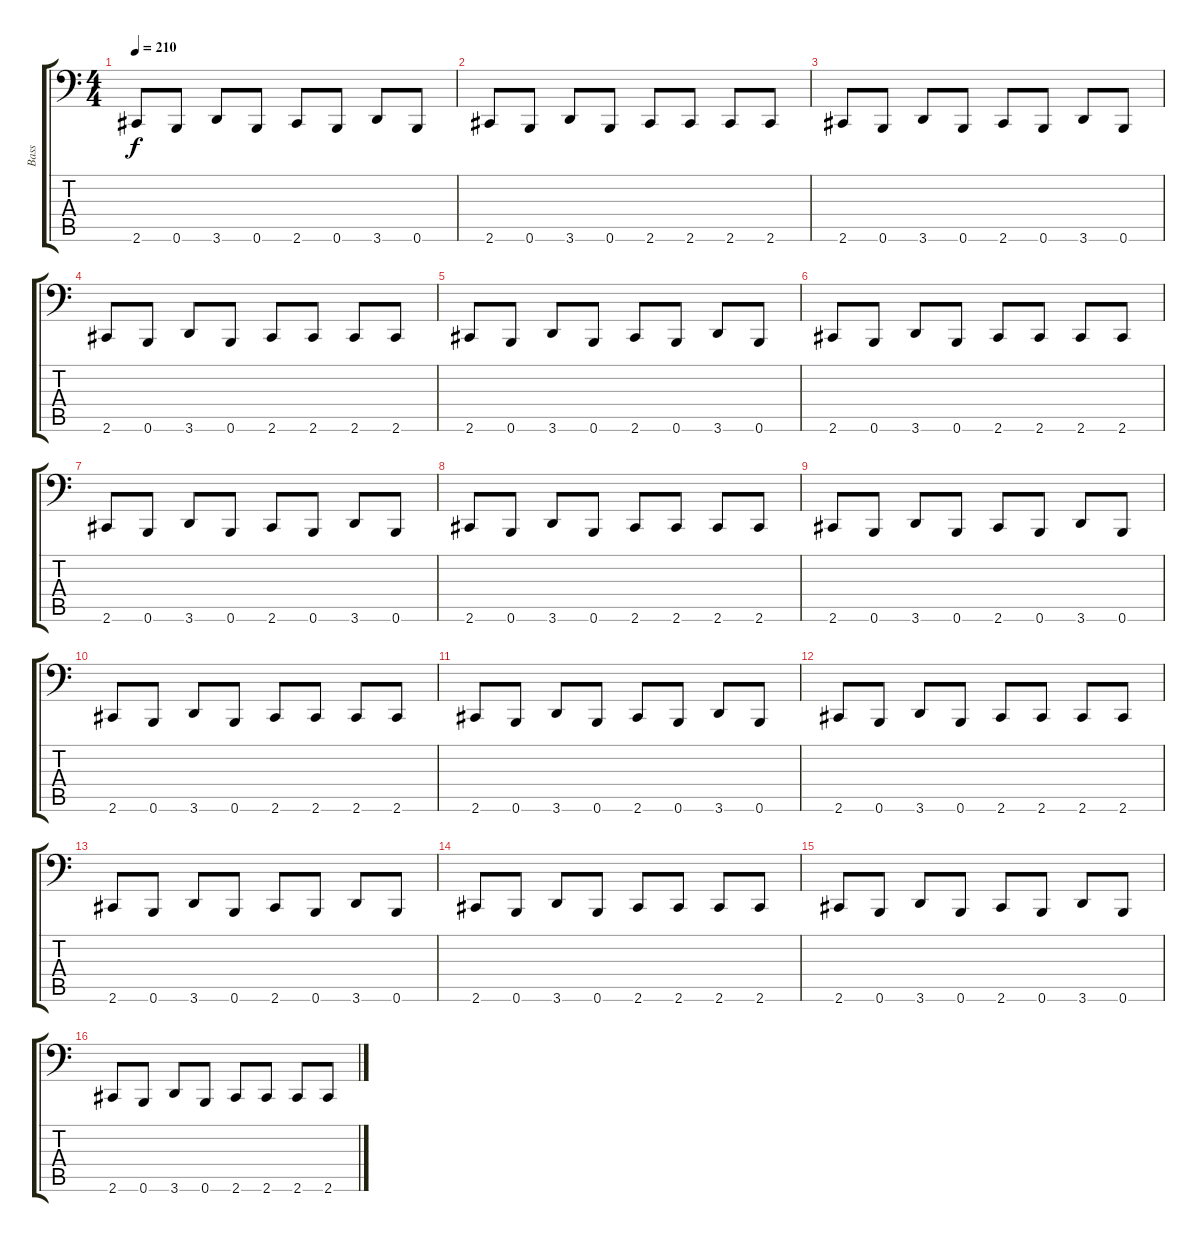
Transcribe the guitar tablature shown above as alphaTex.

\track ("Bass" "Bass") {instrument electricbasspick}
\staff {score tabs}
\tuning (Db3 Ab2 E2 B1 Gb1 B0) {hide}
\ts (4 4)
\tempo 210
\clef f4
\ks c
2.6.8{dy f} 0.6.8 3.6.8 0.6.8 2.6.8 0.6.8 3.6.8 0.6.8 |
2.6.8 0.6.8 3.6.8 0.6.8 2.6.8 2.6.8 2.6.8 2.6.8 |
2.6.8 0.6.8 3.6.8 0.6.8 2.6.8 0.6.8 3.6.8 0.6.8 |
2.6.8 0.6.8 3.6.8 0.6.8 2.6.8 2.6.8 2.6.8 2.6.8 |
2.6.8 0.6.8 3.6.8 0.6.8 2.6.8 0.6.8 3.6.8 0.6.8 |
2.6.8 0.6.8 3.6.8 0.6.8 2.6.8 2.6.8 2.6.8 2.6.8 |
2.6.8 0.6.8 3.6.8 0.6.8 2.6.8 0.6.8 3.6.8 0.6.8 |
2.6.8 0.6.8 3.6.8 0.6.8 2.6.8 2.6.8 2.6.8 2.6.8 |
2.6.8 0.6.8 3.6.8 0.6.8 2.6.8 0.6.8 3.6.8 0.6.8 |
2.6.8 0.6.8 3.6.8 0.6.8 2.6.8 2.6.8 2.6.8 2.6.8 |
2.6.8 0.6.8 3.6.8 0.6.8 2.6.8 0.6.8 3.6.8 0.6.8 |
2.6.8 0.6.8 3.6.8 0.6.8 2.6.8 2.6.8 2.6.8 2.6.8 |
2.6.8 0.6.8 3.6.8 0.6.8 2.6.8 0.6.8 3.6.8 0.6.8 |
2.6.8 0.6.8 3.6.8 0.6.8 2.6.8 2.6.8 2.6.8 2.6.8 |
2.6.8 0.6.8 3.6.8 0.6.8 2.6.8 0.6.8 3.6.8 0.6.8 |
2.6.8 0.6.8 3.6.8 0.6.8 2.6.8 2.6.8 2.6.8 2.6.8
